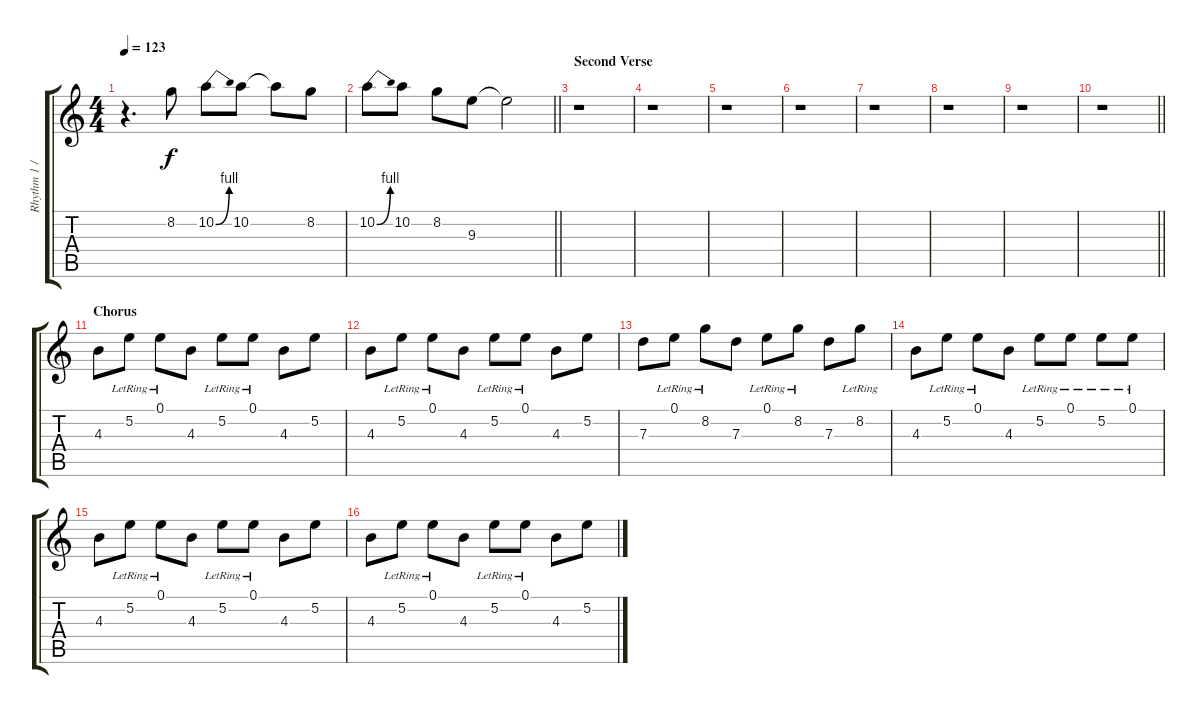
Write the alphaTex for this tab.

\track ("Rhythm 1 / Lead" "Rhythm 1 /") {instrument overdrivenguitar}
\staff {score tabs}
\tuning (E4 B3 G3 D3 A2 E2) {hide}
\ts (4 4)
\tempo 123
\clef g2
\ks c
r.4{d dy f} 8.2.8 10.2{be (bend 0 0 60 4)}.8 10.2.8 10.2{t}.8 8.2.8 |
\barLineRight lightlight
10.2{be (bend 0 0 60 4)}.8 10.2.8 8.2.8 9.3.8 9.3{t}.2 |
\section ("" "Second Verse")
r.1 |
r.1 |
r.1 |
r.1 |
r.1 |
r.1 |
r.1 |
\barLineRight lightlight
r.1 |
\section ("" "Chorus")
4.3.8 5.2{lr}.8 0.1{lr}.8 4.3.8 5.2{lr}.8 0.1{lr}.8 4.3.8 5.2.8 |
4.3.8 5.2{lr}.8 0.1{lr}.8 4.3.8 5.2{lr}.8 0.1{lr}.8 4.3.8 5.2.8 |
7.3.8 0.1{lr}.8 8.2{lr}.8 7.3.8 0.1{lr}.8 8.2{lr}.8 7.3.8 8.2{lr}.8 |
4.3.8 5.2{lr}.8 0.1{lr}.8 4.3.8 5.2{lr}.8 0.1{lr}.8 5.2{lr}.8 0.1{lr}.8 |
4.3.8 5.2{lr}.8 0.1{lr}.8 4.3.8 5.2{lr}.8 0.1{lr}.8 4.3.8 5.2.8 |
4.3.8 5.2{lr}.8 0.1{lr}.8 4.3.8 5.2{lr}.8 0.1{lr}.8 4.3.8 5.2.8
